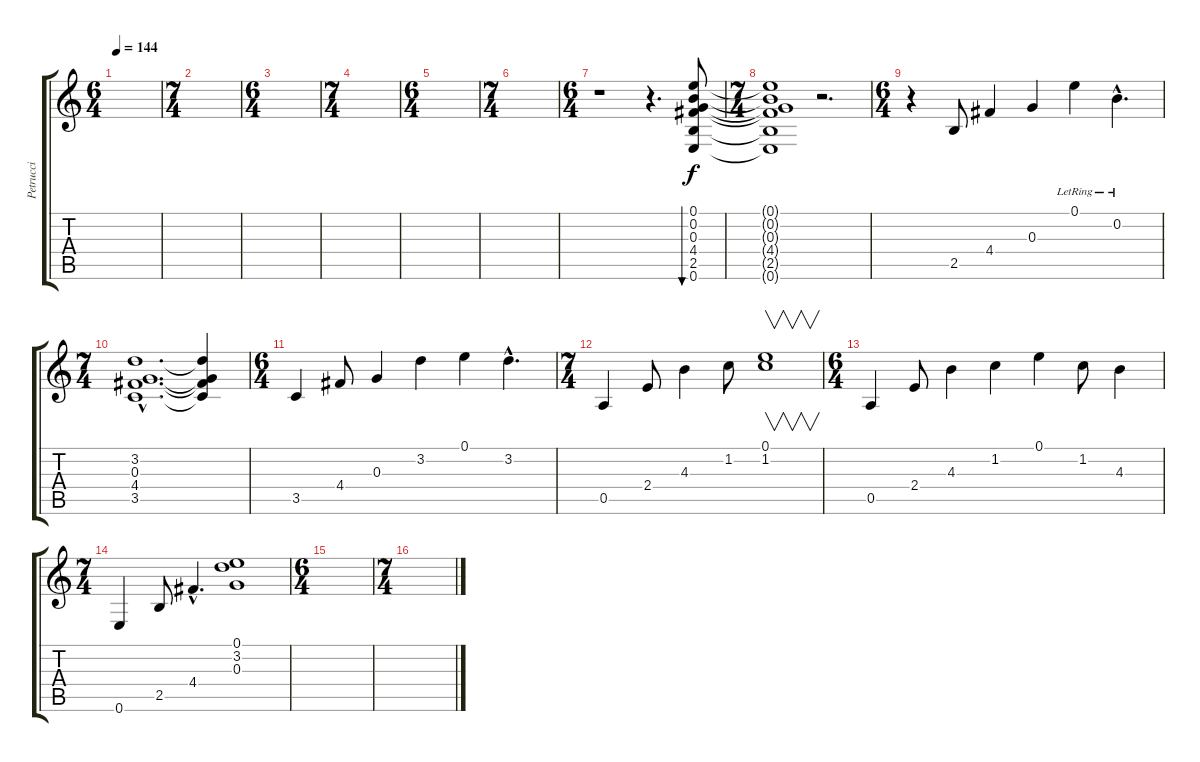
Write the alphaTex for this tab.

\track ("Petrucci" "Petrucci") {instrument electricguitarclean}
\staff {score tabs}
\tuning (E4 B3 G3 D3 A2 E2) {hide}
\ts (6 4)
\tempo 144
\clef g2
\ks c
|
\ts (7 4)
|
\ts (6 4)
|
\ts (7 4)
|
\ts (6 4)
|
\ts (7 4)
|
\ts (6 4)
r.1 r.4{d} (0.1 0.2 0.3 4.4 2.5 0.6).8{bu 480} |
\ts (7 4)
(0.1{t} 0.2{t} 0.3{t} 4.4{t} 2.5{t} 0.6{t}).1 r.2{d} |
\ts (6 4)
r.4 2.5.8 4.4.4 0.3.4 0.1{lr}.4 0.2{hac lr}.4{d} |
\ts (7 4)
(3.2{hac} 0.3{hac} 4.4{hac} 3.5{hac}).1{d} (3.2{t} 0.3{t} 4.4{t} 3.5{t}).4 |
\ts (6 4)
3.5.4 4.4.8 0.3.4 3.2.4 0.1.4 3.2{hac}.4{d} |
\ts (7 4)
0.5.4 2.4.8 4.3.4 1.2.8 (0.1 1.2).1{v} |
\ts (6 4)
0.5.4 2.4.8 4.3.4 1.2.4 0.1.4 1.2.8 4.3.4 |
\ts (7 4)
0.6.4 2.5.8 4.4{hac}.4{d} (0.1 3.2 0.3).1 |
\ts (6 4)
|
\ts (7 4)
